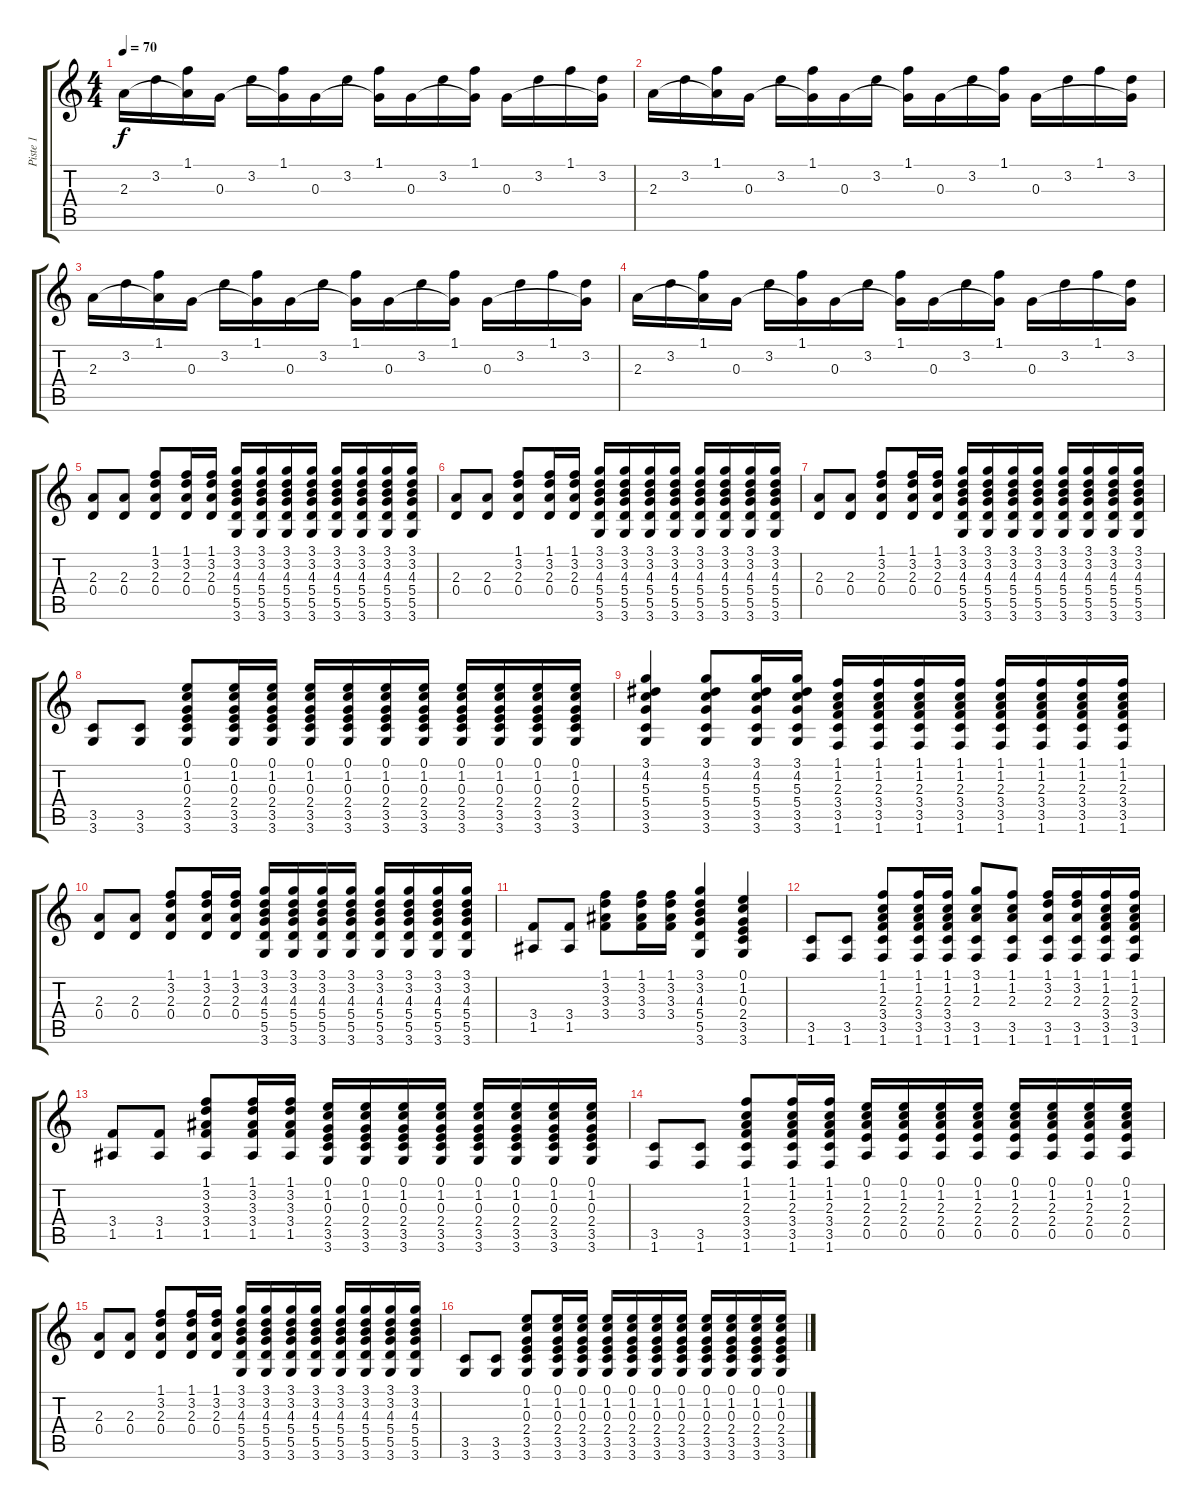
\track ("Piste 1" "Piste 1") {instrument acousticguitarnylon}
\staff {score tabs}
\tuning (E4 B3 G3 D3 A2 E2) {hide}
\ts (4 4)
\tempo 70
\clef g2
\ks c
2.3.16{dy f instrument acousticguitarnylon} 3.2.16 (1.1 2.3{t}).16 0.3.16 3.2.16 (1.1 0.3{t}).16 0.3.16 3.2.16 (1.1 0.3{t}).16 0.3.16 3.2.16 (1.1 0.3{t}).16 0.3.16 3.2.16 1.1.16 (3.2 0.3{t}).16 |
2.3.16 3.2.16 (1.1 2.3{t}).16 0.3.16 3.2.16 (1.1 0.3{t}).16 0.3.16 3.2.16 (1.1 0.3{t}).16 0.3.16 3.2.16 (1.1 0.3{t}).16 0.3.16 3.2.16 1.1.16 (3.2 0.3{t}).16 |
2.3.16 3.2.16 (1.1 2.3{t}).16 0.3.16 3.2.16 (1.1 0.3{t}).16 0.3.16 3.2.16 (1.1 0.3{t}).16 0.3.16 3.2.16 (1.1 0.3{t}).16 0.3.16 3.2.16 1.1.16 (3.2 0.3{t}).16 |
2.3.16 3.2.16 (1.1 2.3{t}).16 0.3.16 3.2.16 (1.1 0.3{t}).16 0.3.16 3.2.16 (1.1 0.3{t}).16 0.3.16 3.2.16 (1.1 0.3{t}).16 0.3.16 3.2.16 1.1.16 (3.2 0.3{t}).16 |
(2.3 0.4).8 (2.3 0.4).8 (1.1 3.2 2.3 0.4).8 (1.1 3.2 2.3 0.4).16 (1.1 3.2 2.3 0.4).16 (3.1 3.2 4.3 5.4 5.5 3.6).16 (3.1 3.2 4.3 5.4 5.5 3.6).16 (3.1 3.2 4.3 5.4 5.5 3.6).16 (3.1 3.2 4.3 5.4 5.5 3.6).16 (3.1 3.2 4.3 5.4 5.5 3.6).16 (3.1 3.2 4.3 5.4 5.5 3.6).16 (3.1 3.2 4.3 5.4 5.5 3.6).16 (3.1 3.2 4.3 5.4 5.5 3.6).16 |
(2.3 0.4).8 (2.3 0.4).8 (1.1 3.2 2.3 0.4).8 (1.1 3.2 2.3 0.4).16 (1.1 3.2 2.3 0.4).16 (3.1 3.2 4.3 5.4 5.5 3.6).16 (3.1 3.2 4.3 5.4 5.5 3.6).16 (3.1 3.2 4.3 5.4 5.5 3.6).16 (3.1 3.2 4.3 5.4 5.5 3.6).16 (3.1 3.2 4.3 5.4 5.5 3.6).16 (3.1 3.2 4.3 5.4 5.5 3.6).16 (3.1 3.2 4.3 5.4 5.5 3.6).16 (3.1 3.2 4.3 5.4 5.5 3.6).16 |
(2.3 0.4).8 (2.3 0.4).8 (1.1 3.2 2.3 0.4).8 (1.1 3.2 2.3 0.4).16 (1.1 3.2 2.3 0.4).16 (3.1 3.2 4.3 5.4 5.5 3.6).16 (3.1 3.2 4.3 5.4 5.5 3.6).16 (3.1 3.2 4.3 5.4 5.5 3.6).16 (3.1 3.2 4.3 5.4 5.5 3.6).16 (3.1 3.2 4.3 5.4 5.5 3.6).16 (3.1 3.2 4.3 5.4 5.5 3.6).16 (3.1 3.2 4.3 5.4 5.5 3.6).16 (3.1 3.2 4.3 5.4 5.5 3.6).16 |
(3.5 3.6).8 (3.5 3.6).8 (0.1 1.2 0.3 2.4 3.5 3.6).8 (0.1 1.2 0.3 2.4 3.5 3.6).16 (0.1 1.2 0.3 2.4 3.5 3.6).16 (0.1 1.2 0.3 2.4 3.5 3.6).16 (0.1 1.2 0.3 2.4 3.5 3.6).16 (0.1 1.2 0.3 2.4 3.5 3.6).16 (0.1 1.2 0.3 2.4 3.5 3.6).16 (0.1 1.2 0.3 2.4 3.5 3.6).16 (0.1 1.2 0.3 2.4 3.5 3.6).16 (0.1 1.2 0.3 2.4 3.5 3.6).16 (0.1 1.2 0.3 2.4 3.5 3.6).16 |
(3.1 4.2 5.3 5.4 3.5 3.6).4 (3.1 4.2 5.3 5.4 3.5 3.6).8 (3.1 4.2 5.3 5.4 3.5 3.6).16 (3.1 4.2 5.3 5.4 3.5 3.6).16 (1.1 1.2 2.3 3.4 3.5 1.6).16 (1.1 1.2 2.3 3.4 3.5 1.6).16 (1.1 1.2 2.3 3.4 3.5 1.6).16 (1.1 1.2 2.3 3.4 3.5 1.6).16 (1.1 1.2 2.3 3.4 3.5 1.6).16 (1.1 1.2 2.3 3.4 3.5 1.6).16 (1.1 1.2 2.3 3.4 3.5 1.6).16 (1.1 1.2 2.3 3.4 3.5 1.6).16 |
(2.3 0.4).8 (2.3 0.4).8 (1.1 3.2 2.3 0.4).8 (1.1 3.2 2.3 0.4).16 (1.1 3.2 2.3 0.4).16 (3.1 3.2 4.3 5.4 5.5 3.6).16 (3.1 3.2 4.3 5.4 5.5 3.6).16 (3.1 3.2 4.3 5.4 5.5 3.6).16 (3.1 3.2 4.3 5.4 5.5 3.6).16 (3.1 3.2 4.3 5.4 5.5 3.6).16 (3.1 3.2 4.3 5.4 5.5 3.6).16 (3.1 3.2 4.3 5.4 5.5 3.6).16 (3.1 3.2 4.3 5.4 5.5 3.6).16 |
(3.4 1.5).8 (3.4 1.5).8 (1.1 3.2 3.3 3.4).8 (1.1 3.2 3.3 3.4).16 (1.1 3.2 3.3 3.4).16 (3.1 3.2 4.3 5.4 5.5 3.6).4 (0.1 1.2 0.3 2.4 3.5 3.6).4 |
(3.5 1.6).8 (3.5 1.6).8 (1.1 1.2 2.3 3.4 3.5 1.6).8 (1.1 1.2 2.3 3.4 3.5 1.6).16 (1.1 1.2 2.3 3.4 3.5 1.6).16 (3.1 1.2 2.3 3.5 1.6).8 (1.1 1.2 2.3 3.5 1.6).8 (1.1 3.2 2.3 3.5 1.6).16 (1.1 3.2 2.3 3.5 1.6).16 (1.1 1.2 2.3 3.4 3.5 1.6).16 (1.1 1.2 2.3 3.4 3.5 1.6).16 |
(3.4 1.5).8 (3.4 1.5).8 (1.1 3.2 3.3 3.4 1.5).8 (1.1 3.2 3.3 3.4 1.5).16 (1.1 3.2 3.3 3.4 1.5).16 (0.1 1.2 0.3 2.4 3.5 3.6).16 (0.1 1.2 0.3 2.4 3.5 3.6).16 (0.1 1.2 0.3 2.4 3.5 3.6).16 (0.1 1.2 0.3 2.4 3.5 3.6).16 (0.1 1.2 0.3 2.4 3.5 3.6).16 (0.1 1.2 0.3 2.4 3.5 3.6).16 (0.1 1.2 0.3 2.4 3.5 3.6).16 (0.1 1.2 0.3 2.4 3.5 3.6).16 |
(3.5 1.6).8 (3.5 1.6).8 (1.1 1.2 2.3 3.4 3.5 1.6).8 (1.1 1.2 2.3 3.4 3.5 1.6).16 (1.1 1.2 2.3 3.4 3.5 1.6).16 (0.1 1.2 2.3 2.4 0.5).16 (0.1 1.2 2.3 2.4 0.5).16 (0.1 1.2 2.3 2.4 0.5).16 (0.1 1.2 2.3 2.4 0.5).16 (0.1 1.2 2.3 2.4 0.5).16 (0.1 1.2 2.3 2.4 0.5).16 (0.1 1.2 2.3 2.4 0.5).16 (0.1 1.2 2.3 2.4 0.5).16 |
(2.3 0.4).8 (2.3 0.4).8 (1.1 3.2 2.3 0.4).8 (1.1 3.2 2.3 0.4).16 (1.1 3.2 2.3 0.4).16 (3.1 3.2 4.3 5.4 5.5 3.6).16 (3.1 3.2 4.3 5.4 5.5 3.6).16 (3.1 3.2 4.3 5.4 5.5 3.6).16 (3.1 3.2 4.3 5.4 5.5 3.6).16 (3.1 3.2 4.3 5.4 5.5 3.6).16 (3.1 3.2 4.3 5.4 5.5 3.6).16 (3.1 3.2 4.3 5.4 5.5 3.6).16 (3.1 3.2 4.3 5.4 5.5 3.6).16 |
(3.5 3.6).8 (3.5 3.6).8 (0.1 1.2 0.3 2.4 3.5 3.6).8 (0.1 1.2 0.3 2.4 3.5 3.6).16 (0.1 1.2 0.3 2.4 3.5 3.6).16 (0.1 1.2 0.3 2.4 3.5 3.6).16 (0.1 1.2 0.3 2.4 3.5 3.6).16 (0.1 1.2 0.3 2.4 3.5 3.6).16 (0.1 1.2 0.3 2.4 3.5 3.6).16 (0.1 1.2 0.3 2.4 3.5 3.6).16 (0.1 1.2 0.3 2.4 3.5 3.6).16 (0.1 1.2 0.3 2.4 3.5 3.6).16 (0.1 1.2 0.3 2.4 3.5 3.6).16
